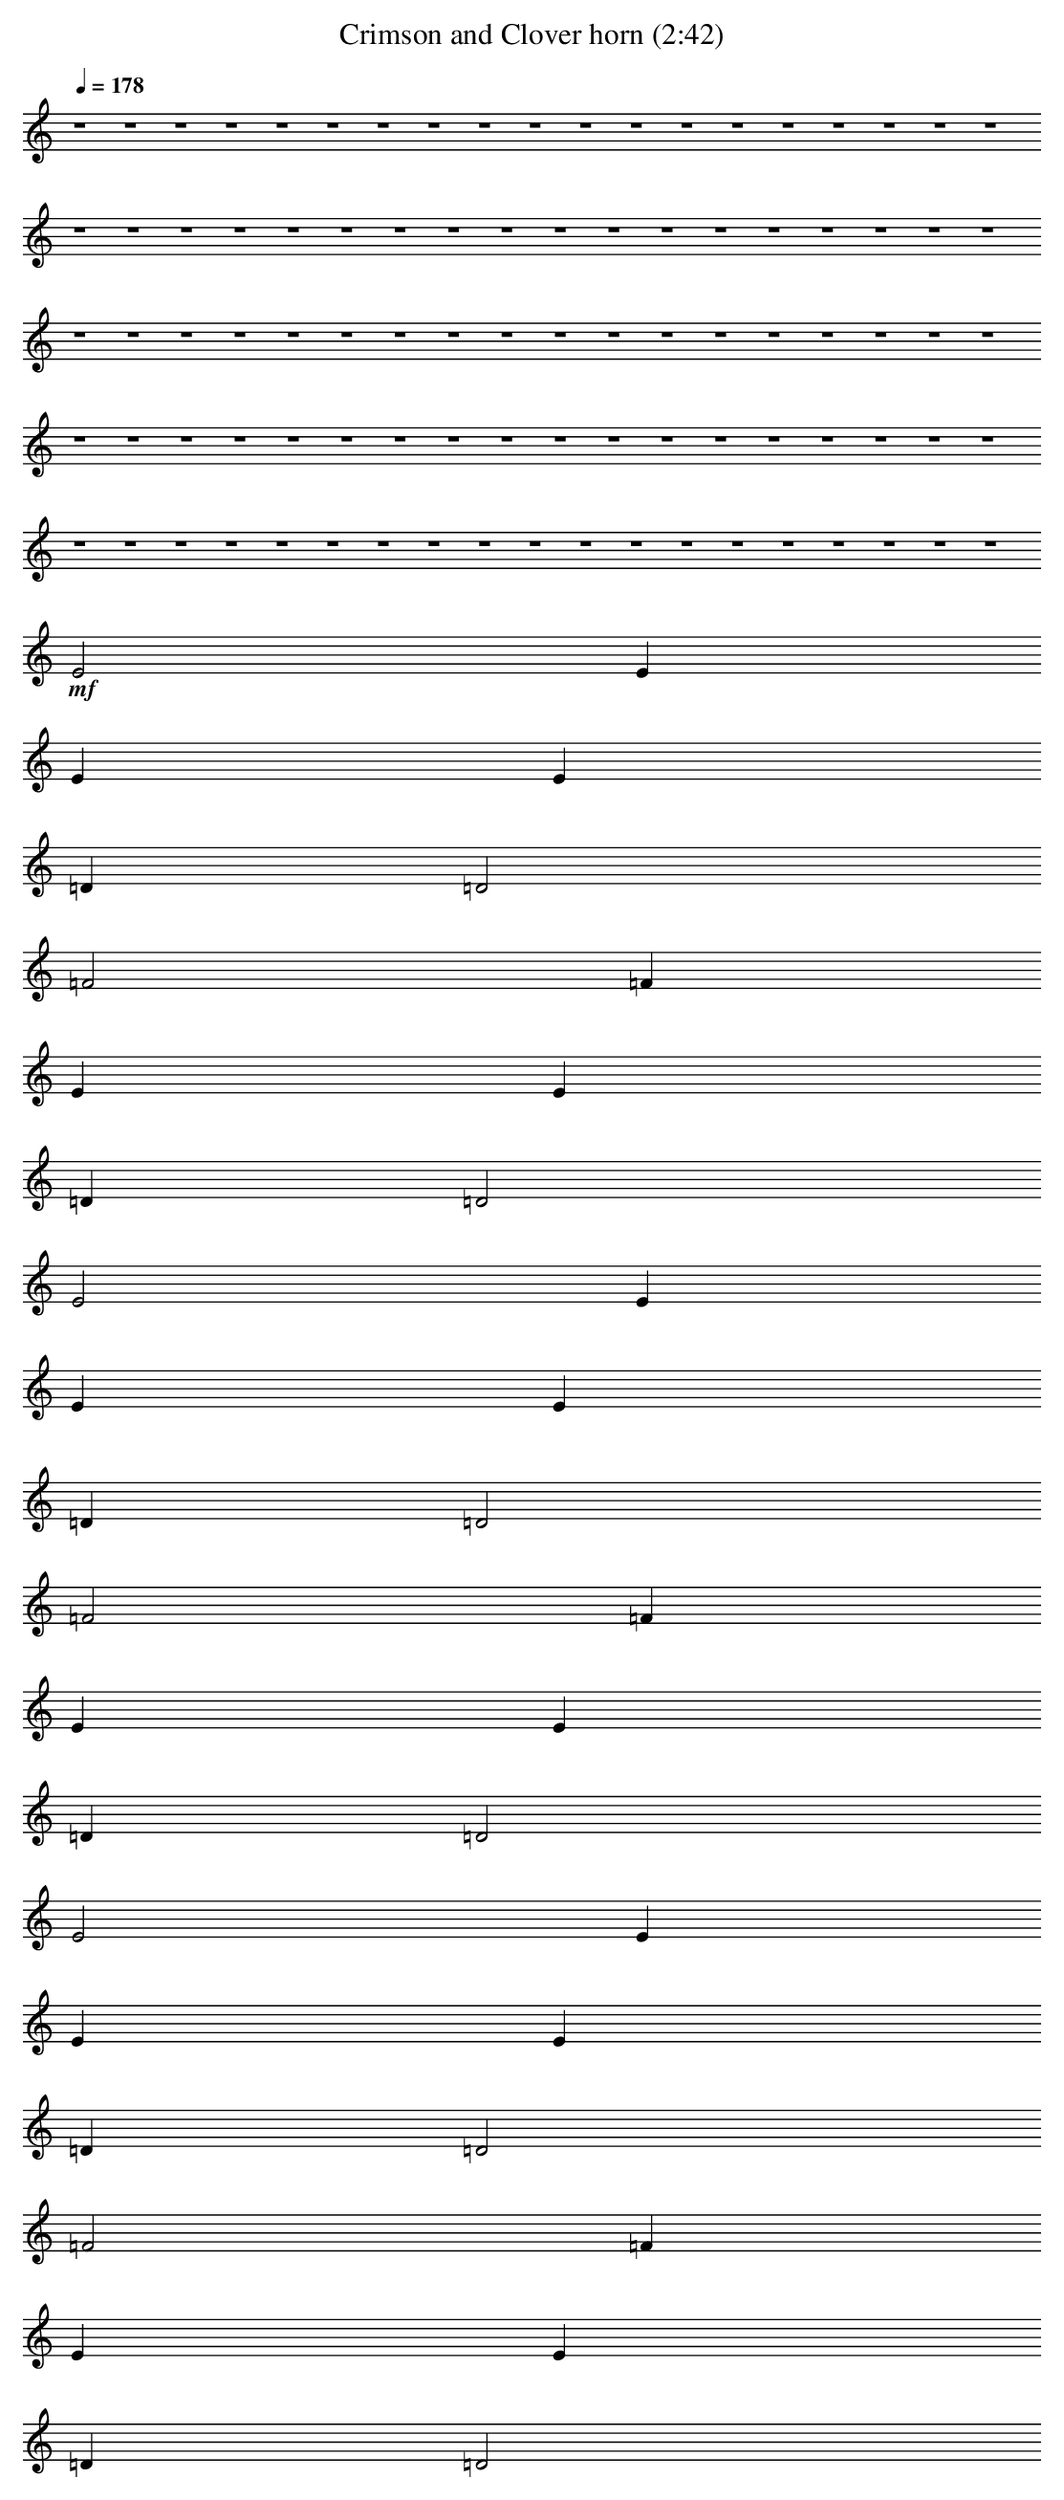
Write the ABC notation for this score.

X:1
T: Crimson and Clover horn (2:42)
L: 1/4
K: C
Q: 1/4=178
z4 z4 z4 z4 z4 z4 z4 z4 z4 z4 z4 z4 z4 z4 z4 z4 z4 z4 z4 z4 z4 z4 z4 z4 z4 z4 z4 z4 z4 z4 z4 z4 z4 z4 z4 z4 z4 z4 z4 z4 z4 z4 z4 z4 z4 z4 z4 z4 z4 z4 z4 z4 z4 z4 z4 z4 z4 z4 z4 z4 z4 z4 z4 z4 z4 z4 z4 z4 z4 z4 z4 z4 z4 z4 z4 z4 z4 z4 z4 z4 z4 z4 z4 z4 z4 z4 z4 z4 z4 z4 z4 z4
+mf+ E2
E
E
E
=D
=D2
=F2
=F
E
E
=D
=D2
E2
E
E
E
=D
=D2
=F2
=F
E
E
=D
=D2
E2
E
E
E
=D
=D2
=F2
=F
E
E
=D
=D2
